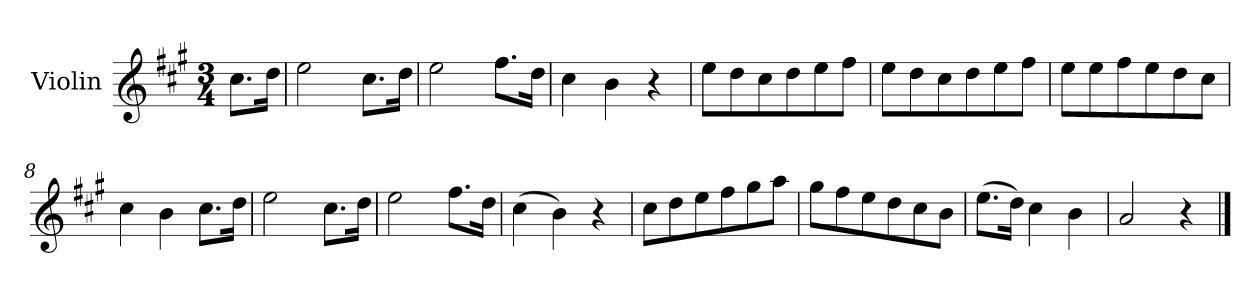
**kern
*part1
*staff1
*I"Violin
*I'Vln.
*clefG2
*k[f#c#g#]
*M3/4
=1
8.cc#\L
16dd\Jk
=2
2ee\
8.cc#\L
16dd\Jk
=3
2ee\
8.ff#\L
16dd\Jk
=4
4cc#\
4b\
4r
=5
8ee\L
8dd\
8cc#\
8dd\
8ee\
8ff#\J
=6
8ee\L
8dd\
8cc#\
8dd\
8ee\
8ff#\J
!!LO:LB:g=z
=7
8ee\L
8ee\
8ff#\
8ee\
8dd\
8cc#\J
=8
4cc#\
4b\
8.cc#\L
16dd\Jk
=9
2ee\
8.cc#\L
16dd\Jk
=10
2ee\
8.ff#\L
16dd\Jk
=11
(>4cc#\
4b\)
4r
=12
8cc#\L
8dd\
8ee\
8ff#\
8gg#\
8aa\J
!!LO:LB:g=z
=13
8gg#\L
8ff#\
8ee\
8dd\
8cc#\
8b\J
=14
(>8.ee\L
16dd\Jk)
4cc#\
4b\
=15
2a/
4r
==
*-
